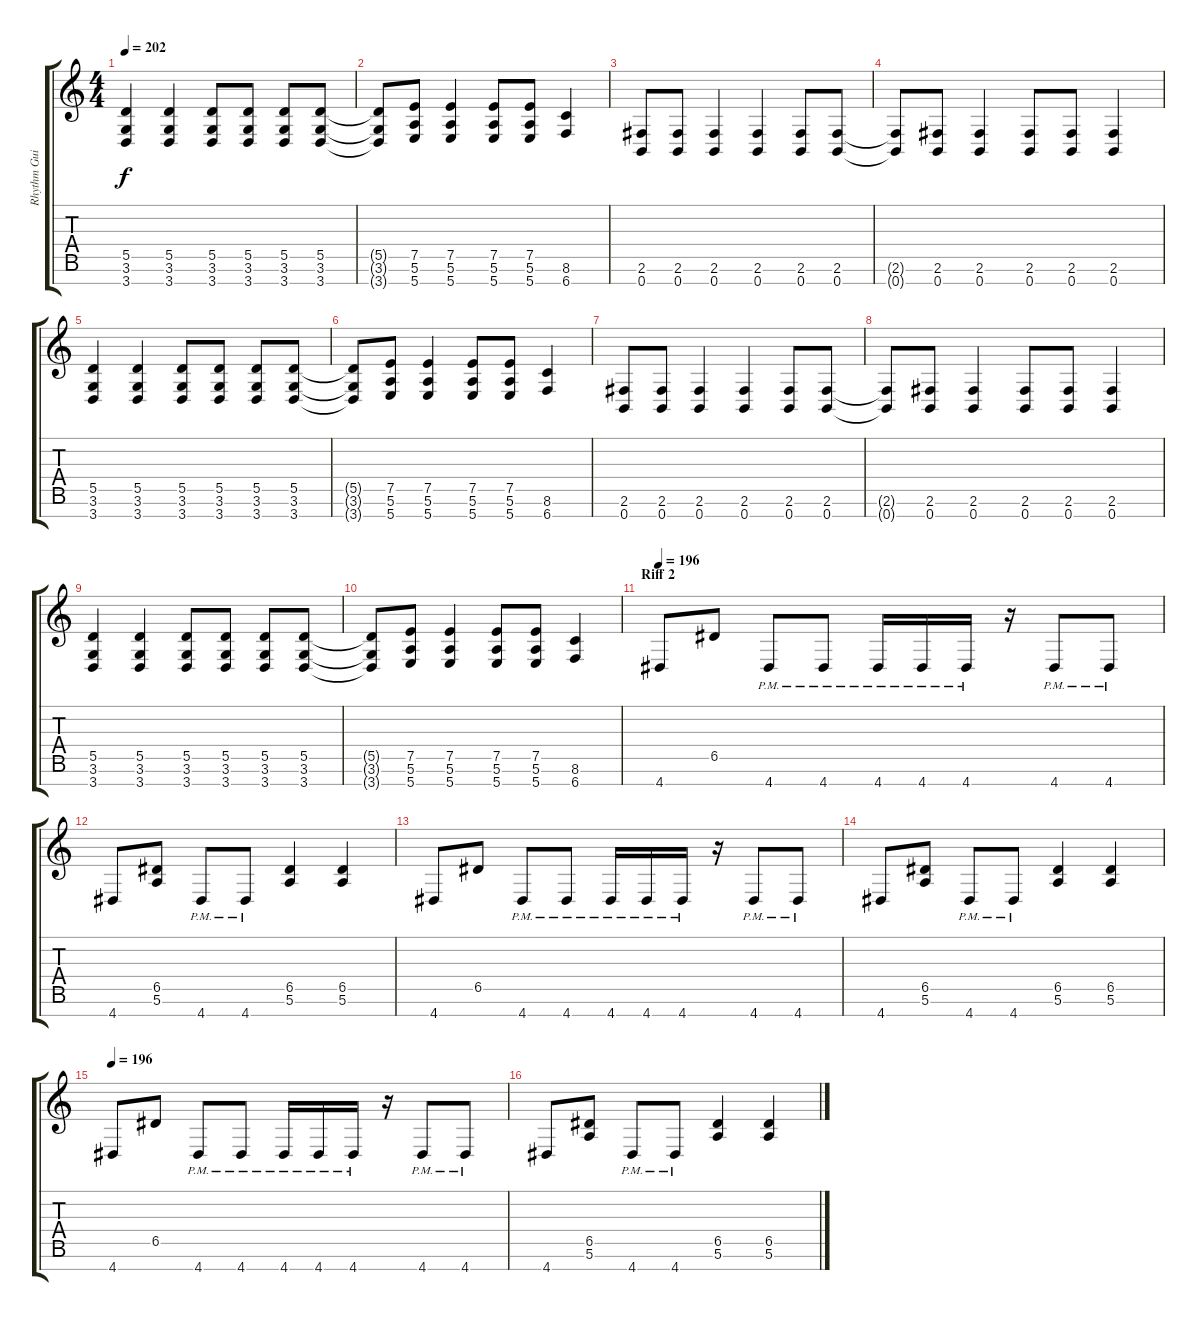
\track ("Rhythm Guitar R" "Rhythm Gui") {instrument distortionguitar}
\staff {score tabs}
\tuning (E4 B3 G3 D3 A2 E2 B1) {hide}
\ts (4 4)
\tempo 202
\clef g2
\ks c
(5.5 3.6 3.7).4{dy f} (5.5 3.6 3.7).4 (5.5 3.6 3.7).8 (5.5 3.6 3.7).8 (5.5 3.6 3.7).8 (5.5 3.6 3.7).8 |
(5.5{t} 3.6{t} 3.7{t}).8 (7.5 5.6 5.7).8 (7.5 5.6 5.7).4 (7.5 5.6 5.7).8 (7.5 5.6 5.7).8 (8.6 6.7).4 |
(2.6 0.7).8 (2.6 0.7).8 (2.6 0.7).4 (2.6 0.7).4 (2.6 0.7).8 (2.6 0.7).8 |
(2.6{t} 0.7{t}).8 (2.6 0.7).8 (2.6 0.7).4 (2.6 0.7).8 (2.6 0.7).8 (2.6 0.7).4 |
(5.5 3.6 3.7).4 (5.5 3.6 3.7).4 (5.5 3.6 3.7).8 (5.5 3.6 3.7).8 (5.5 3.6 3.7).8 (5.5 3.6 3.7).8 |
(5.5{t} 3.6{t} 3.7{t}).8 (7.5 5.6 5.7).8 (7.5 5.6 5.7).4 (7.5 5.6 5.7).8 (7.5 5.6 5.7).8 (8.6 6.7).4 |
(2.6 0.7).8 (2.6 0.7).8 (2.6 0.7).4 (2.6 0.7).4 (2.6 0.7).8 (2.6 0.7).8 |
(2.6{t} 0.7{t}).8 (2.6 0.7).8 (2.6 0.7).4 (2.6 0.7).8 (2.6 0.7).8 (2.6 0.7).4 |
(5.5 3.6 3.7).4 (5.5 3.6 3.7).4 (5.5 3.6 3.7).8 (5.5 3.6 3.7).8 (5.5 3.6 3.7).8 (5.5 3.6 3.7).8 |
(5.5{t} 3.6{t} 3.7{t}).8 (7.5 5.6 5.7).8 (7.5 5.6 5.7).4 (7.5 5.6 5.7).8 (7.5 5.6 5.7).8 (8.6 6.7).4 |
\section ("" "Riff 2")
\tempo 196
4.7.8 6.5.8 4.7{pm}.8 4.7{pm}.8 4.7{pm}.16 4.7{pm}.16 4.7{pm}.16 r.16 4.7{pm}.8 4.7{pm}.8 |
4.7.8 (6.5 5.6).8 4.7{pm}.8 4.7{pm}.8 (6.5 5.6).4 (6.5 5.6).4 |
4.7.8 6.5.8 4.7{pm}.8 4.7{pm}.8 4.7{pm}.16 4.7{pm}.16 4.7{pm}.16 r.16 4.7{pm}.8 4.7{pm}.8 |
4.7.8 (6.5 5.6).8 4.7{pm}.8 4.7{pm}.8 (6.5 5.6).4 (6.5 5.6).4 |
\tempo 196
4.7.8 6.5.8 4.7{pm}.8 4.7{pm}.8 4.7{pm}.16 4.7{pm}.16 4.7{pm}.16 r.16 4.7{pm}.8 4.7{pm}.8 |
4.7.8 (6.5 5.6).8 4.7{pm}.8 4.7{pm}.8 (6.5 5.6).4 (6.5 5.6).4
